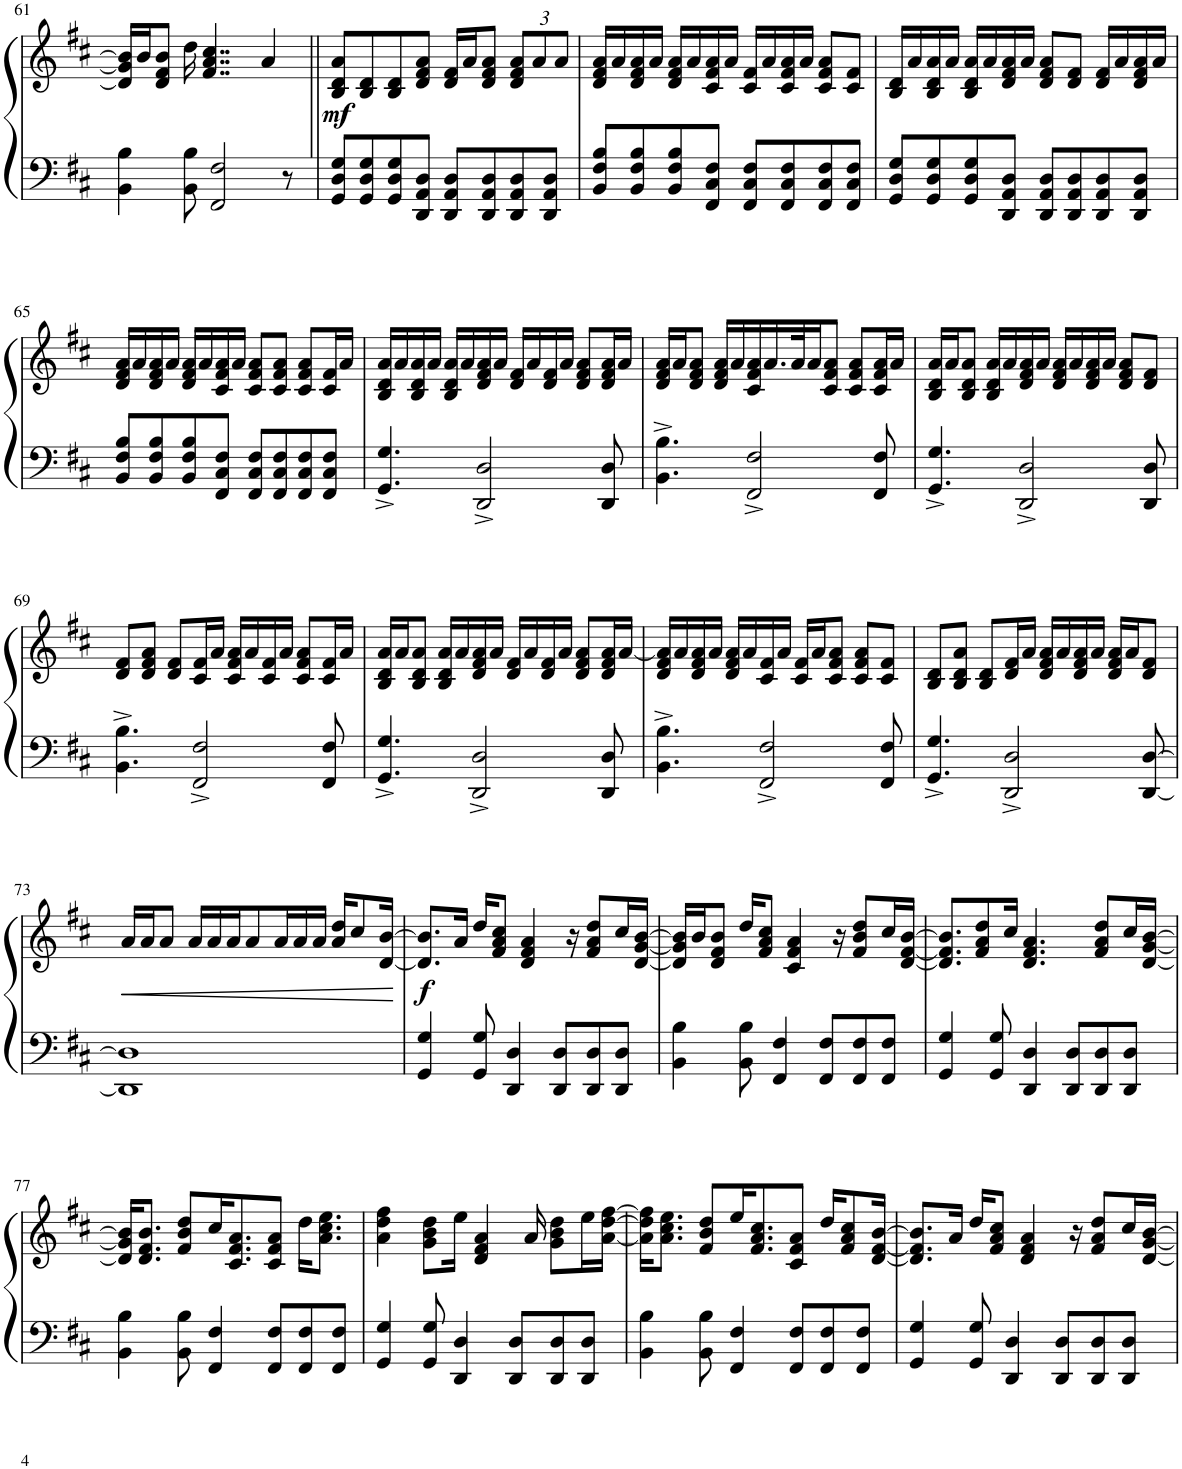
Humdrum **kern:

**kern	**kern	**dynam
*part1	*part1	*part1
*staff2	*staff1	*staff1/2
*I"Piano	*	*
*I'Pno.	*	*
!!LO:PB:g=z
*clefF4	*clefG2	*
*k[f#c#]	*k[f#c#]	*
*M4/4	*M4/4	*
=61	=61	=61
4BB\ 4B\	16d/] 16g/] 16b/]LL	.
.	16b/J	.
.	8d/ 8f#/ 8b/J	.
8BB\ 8B\	16dd\	.
.	4..f#/ 4..a/ 4..cc#/	.
2FF#/ 2F#/	.	.
.	4a/	.
8r	.	.
=62||	=62||	=62||
!	!	!LO:DY:b
8GG/ 8D/ 8G/L	8B/ 8d/ 8a/L	mf
8GG/ 8D/ 8G/	8B/ 8d/	.
8GG/ 8D/ 8G/	8B/ 8d/	.
8DD/ 8AA/ 8D/J	8d/ 8f#/ 8a/J	.
8DD/ 8AA/ 8D/L	16d/ 16f#/LL	.
.	16a/J	.
8DD/ 8AA/ 8D/	8d/ 8f#/ 8a/J	.
*	*Xbrackettup	*
8DD/ 8AA/ 8D/	12d/ 12f#/ 12a/L	.
.	12a/	.
8DD/ 8AA/ 8D/J	.	.
.	12a/J	.
=63	=63	=63
8BB/ 8F#/ 8B/L	16d/ 16f#/ 16a/LL	.
.	16a/	.
8BB/ 8F#/ 8B/	16d/ 16f#/ 16a/	.
.	16a/JJ	.
8BB/ 8F#/ 8B/	16d/ 16f#/ 16a/LL	.
.	16a/	.
8FF#/ 8C#/ 8F#/J	16c#/ 16f#/ 16a/	.
.	16a/JJ	.
8FF#/ 8C#/ 8F#/L	16c#/ 16f#/LL	.
.	16a/	.
8FF#/ 8C#/ 8F#/	16c#/ 16f#/ 16a/	.
.	16a/JJ	.
8FF#/ 8C#/ 8F#/	8c#/ 8f#/ 8a/L	.
8FF#/ 8C#/ 8F#/J	8c#/ 8f#/J	.
=64	=64	=64
8GG/ 8D/ 8G/L	16B/ 16d/LL	.
.	16a/	.
8GG/ 8D/ 8G/	16B/ 16d/ 16a/	.
.	16a/JJ	.
8GG/ 8D/ 8G/	16B/ 16d/ 16a/LL	.
.	16a/	.
8DD/ 8AA/ 8D/J	16d/ 16f#/ 16a/	.
.	16a/JJ	.
8DD/ 8AA/ 8D/L	8d/ 8f#/ 8a/L	.
8DD/ 8AA/ 8D/	8d/ 8f#/J	.
8DD/ 8AA/ 8D/	16d/ 16f#/LL	.
.	16a/	.
8DD/ 8AA/ 8D/J	16d/ 16f#/ 16a/	.
.	16a/JJ	.
!!LO:LB:g=z
=65	=65	=65
8BB/ 8F#/ 8B/L	16d/ 16f#/ 16a/LL	.
.	16a/	.
8BB/ 8F#/ 8B/	16d/ 16f#/ 16a/	.
.	16a/JJ	.
8BB/ 8F#/ 8B/	16d/ 16f#/ 16a/LL	.
.	16a/	.
8FF#/ 8C#/ 8F#/J	16c#/ 16f#/ 16a/	.
.	16a/JJ	.
8FF#/ 8C#/ 8F#/L	8c#/ 8f#/ 8a/L	.
8FF#/ 8C#/ 8F#/	8c#/ 8f#/ 8a/J	.
8FF#/ 8C#/ 8F#/	8c#/ 8f#/ 8a/L	.
8FF#/ 8C#/ 8F#/J	16c#/ 16f#/L	.
.	16a/JJ	.
=66	=66	=66
4.GG/^ 4.G/^	16B/ 16d/ 16a/LL	.
.	16a/	.
.	16B/ 16d/ 16a/	.
.	16a/JJ	.
.	16B/ 16d/ 16a/LL	.
.	16a/	.
2DD/^ 2D/^	16d/ 16f#/ 16a/	.
.	16a/JJ	.
.	16d/ 16f#/LL	.
.	16a/	.
.	16d/ 16f#/	.
.	16a/JJ	.
.	8d/ 8f#/ 8a/L	.
8DD/ 8D/	16d/ 16f#/ 16a/L	.
.	16a/JJ	.
=67	=67	=67
4.BB\^ 4.B\^	16d/ 16f#/ 16a/LL	.
.	16a/J	.
.	8d/ 8f#/ 8a/J	.
.	16d/ 16f#/ 16a/LL	.
.	16a/	.
2FF#/^ 2F#/^	16c#/ 16f#/ 16a/	.
.	16.a/	.
.	32a/K	.
.	16a/J	.
.	8c#/ 8f#/ 8a/J	.
.	8c#/ 8f#/ 8a/L	.
8FF#/ 8F#/	16c#/ 16f#/ 16a/L	.
.	16a/JJ	.
=68	=68	=68
4.GG/^ 4.G/^	16B/ 16d/ 16a/LL	.
.	16a/J	.
.	8B/ 8d/ 8a/J	.
.	16B/ 16d/ 16a/LL	.
.	16a/	.
2DD/^ 2D/^	16d/ 16f#/ 16a/	.
.	16a/JJ	.
.	16d/ 16f#/ 16a/LL	.
.	16a/	.
.	16d/ 16f#/ 16a/	.
.	16a/JJ	.
.	8d/ 8f#/ 8a/L	.
8DD/ 8D/	8d/ 8f#/J	.
!!LO:LB:g=z
=69	=69	=69
4.BB\^ 4.B\^	8d/ 8f#/L	.
.	8d/ 8f#/ 8a/J	.
.	8d/ 8f#/L	.
2FF#/^ 2F#/^	16c#/ 16f#/L	.
.	16a/JJ	.
.	16c#/ 16f#/ 16a/LL	.
.	16a/	.
.	16c#/ 16f#/	.
.	16a/JJ	.
.	8c#/ 8f#/ 8a/L	.
8FF#/ 8F#/	16c#/ 16f#/L	.
.	16a/JJ	.
=70	=70	=70
4.GG/^ 4.G/^	16B/ 16d/ 16a/LL	.
.	16a/J	.
.	8B/ 8d/ 8a/J	.
.	16B/ 16d/ 16a/LL	.
.	16a/	.
2DD/^ 2D/^	16d/ 16f#/ 16a/	.
.	16a/JJ	.
.	16d/ 16f#/LL	.
.	16a/	.
.	16d/ 16f#/	.
.	16a/JJ	.
.	8d/ 8f#/ 8a/L	.
8DD/ 8D/	16d/ 16f#/ 16a/L	.
.	[16a/JJ	.
=71	=71	=71
4.BB\^ 4.B\^	16d/ 16f#/ 16a/]LL	.
.	16a/	.
.	16d/ 16f#/ 16a/	.
.	16a/JJ	.
.	16d/ 16f#/ 16a/LL	.
.	16a/	.
2FF#/^ 2F#/^	16c#/ 16f#/	.
.	16a/JJ	.
.	16c#/ 16f#/LL	.
.	16a/J	.
.	8c#/ 8f#/ 8a/J	.
.	8c#/ 8f#/ 8a/L	.
8FF#/ 8F#/	8c#/ 8f#/J	.
=72	=72	=72
4.GG/^ 4.G/^	8B/ 8d/L	.
.	8B/ 8d/ 8a/J	.
.	8B/ 8d/L	.
2DD/^ 2D/^	16d/ 16f#/L	.
.	16a/JJ	.
.	16d/ 16f#/ 16a/LL	.
.	16a/	.
.	16d/ 16f#/ 16a/	.
.	16a/JJ	.
.	16d/ 16f#/ 16a/LL	.
.	16a/J	.
[8DD/ [8D/	8d/ 8f#/J	.
!!LO:LB:g=z
=73	=73	=73
!	!	!LO:HP:b
1DD] 1D]	16a/LL	<
.	16a/J	.
.	8a/J	.
.	16a/LL	.
.	16a/	.
.	16a/J	.
.	8a/	.
.	16a/L	.
.	16a/	.
.	16a/JJ	.
.	16a/ 16dd/KL	.
.	8cc#/	.
.	[16d/ [16b/Jk	.
.	.	[
=74	=74	=74
!	!	!LO:DY:b
4GG/ 4G/	8.d/] 8.b/]L	f
.	16a/Jk	.
8GG/ 8G/	16dd/KL	.
.	8f#/ 8a/ 8cc#/J	.
4DD/ 4D/	.	.
.	4d/ 4f#/ 4a/	.
8DD/ 8D/L	.	.
.	16r	.
8DD/ 8D/	8f#/ 8a/ 8dd/L	.
8DD/ 8D/J	16cc#/L	.
.	[16d/ [16g/ [16b/JJ	.
=75	=75	=75
4BB\ 4B\	16d/] 16g/] 16b/]LL	.
.	16b/J	.
.	8d/ 8f#/ 8b/J	.
8BB\ 8B\	16dd/KL	.
.	8f#/ 8a/ 8cc#/J	.
4FF#/ 4F#/	.	.
.	4c#/ 4f#/ 4a/	.
8FF#/ 8F#/L	.	.
.	16r	.
8FF#/ 8F#/	8f#/ 8b/ 8dd/L	.
8FF#/ 8F#/J	16cc#/L	.
.	[16d/ [16f#/ [16b/JJ	.
=76	=76	=76
4GG/ 4G/	8.d/] 8.f#/] 8.b/]L	.
.	8f#/ 8a/ 8dd/	.
8GG/ 8G/	.	.
.	16cc#/Jk	.
4DD/ 4D/	4.d/ 4.f#/ 4.a/	.
8DD/ 8D/L	.	.
8DD/ 8D/	8f#/ 8a/ 8dd/L	.
8DD/ 8D/J	16cc#/L	.
.	[16d/ [16g/ [16b/JJ	.
!!LO:LB:g=z
=77	=77	=77
4BB\ 4B\	16d/] 16g/] 16b/]KL	.
.	8.d/ 8.f#/ 8.b/J	.
8BB\ 8B\	8f#/ 8b/ 8dd/L	.
4FF#/ 4F#/	16cc#/K	.
.	8.c#/ 8.f#/ 8.a/	.
8FF#/ 8F#/L	8c#/ 8f#/ 8a/J	.
8FF#/ 8F#/	16dd\KL	.
.	8.a\ 8.cc#\ 8.ee\J	.
8FF#/ 8F#/J	.	.
=78	=78	=78
4GG/ 4G/	4a\ 4dd\ 4ff#\	.
8GG/ 8G/	8g\ 8b\ 8dd\L	.
4DD/ 4D/	16ee\Jk	.
.	4d/ 4f#/ 4a/	.
8DD/ 8D/L	.	.
.	16a/	.
8DD/ 8D/	8g\ 8b\ 8dd\L	.
8DD/ 8D/J	16ee\L	.
.	[16a\ [16dd\ [16ff#\JJ	.
=79	=79	=79
4BB\ 4B\	16a\] 16dd\] 16ff#\]KL	.
.	8.a\ 8.cc#\ 8.ee\J	.
8BB\ 8B\	8f#/ 8b/ 8dd/L	.
4FF#/ 4F#/	16ee/K	.
.	8.f#/ 8.a/ 8.cc#/	.
8FF#/ 8F#/L	8c#/ 8f#/ 8a/J	.
8FF#/ 8F#/	16dd/KL	.
.	8f#/ 8a/ 8cc#/	.
8FF#/ 8F#/J	.	.
.	[16d/ [16f#/ [16b/Jk	.
=80	=80	=80
4GG/ 4G/	8.d/] 8.f#/] 8.b/]L	.
.	16a/Jk	.
8GG/ 8G/	16dd/KL	.
.	8f#/ 8a/ 8cc#/J	.
4DD/ 4D/	.	.
.	4d/ 4f#/ 4a/	.
8DD/ 8D/L	.	.
.	16r	.
8DD/ 8D/	8f#/ 8a/ 8dd/L	.
8DD/ 8D/J	16cc#/L	.
.	[16d/ [16g/ [16b/JJ	.
=	=	=
*-	*-	*-
